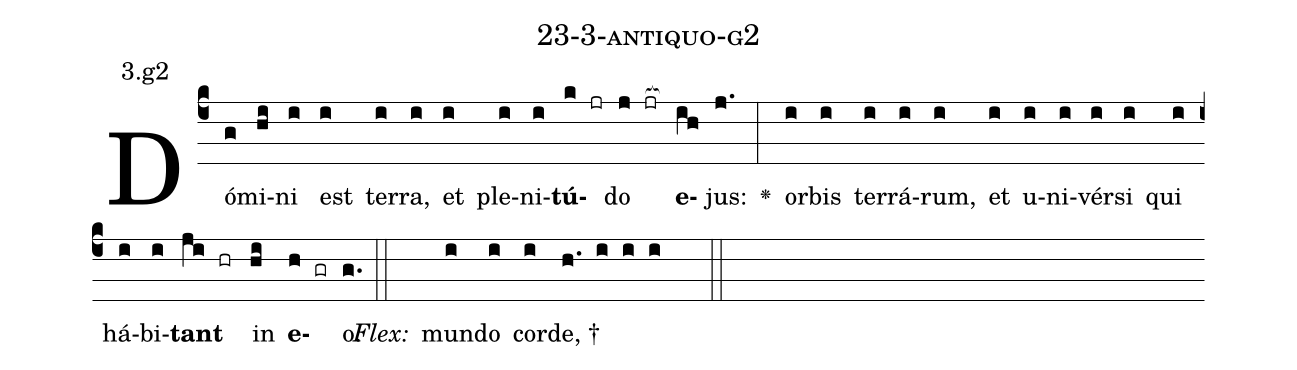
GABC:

name: 23-3-antiquo-g2;
annotation: 3.g2;
%%
(c4)Dó(g)mi(hi)ni(i) est(i) ter(i)ra,(i) et(i) ple(i)ni(i)<b>tú</b>(k jr)do(j jr[ocb:1{]) <b>e</b>(ih[ocb:0}])jus:(j.) <v>\greheightstar</v>(:) or(i)bis(i) ter(i)rá(i)rum,(i) et(i) u(i)ni(i)vér(i)si(i) qui(i) há(i)bi(i)<b>tant</b>(ji hr) in(hi) <b>e</b>(h gr)o.(g.) (::)
<i>Flex:</i>()  mun(i)do(i) cor(i)de, †(h. i i i  ::)

%E(i) u(i) o(ji) u(hi) a(h) e.(g.) (::)
